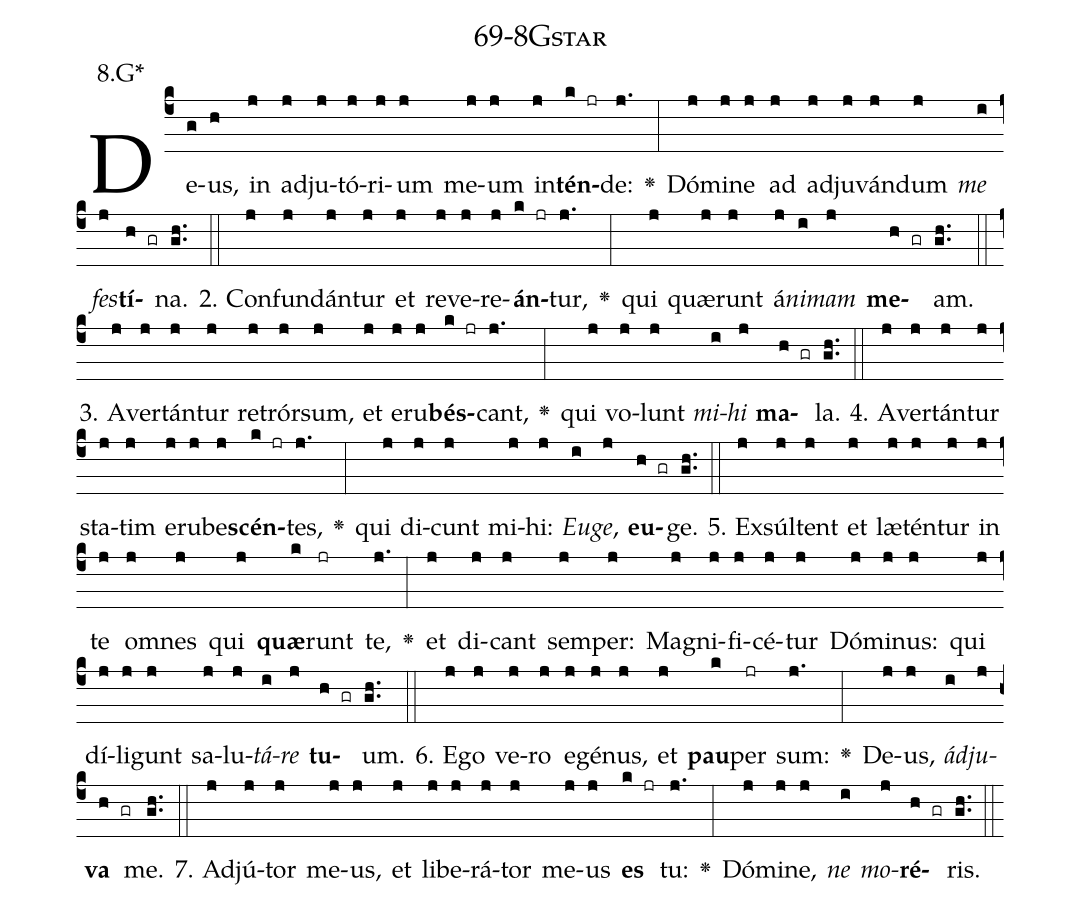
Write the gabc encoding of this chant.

name: 69-8Gstar;
annotation: 8.G*;
%%
(c4)De(g)us,(h) in(j) ad(j)ju(j)tó(j)ri(j)um(j) me(j)um(j) in(j)<b>tén</b>(k jr)de:(j.) <v>\greheightstar</v>(:) Dó(j)mi(j)ne(j) ad(j) ad(j)ju(j)ván(j)dum(j) <i>me</i>(i) <i>fes</i>(j)<b>tí</b>(h gr)na.(gh..) (::)
2. Con(j)fun(j)dán(j)tur(j) et(j) re(j)ve(j)re(j)<b>án</b>(k jr)tur,(j.) <v>\greheightstar</v>(:) qui(j) quæ(j)runt(j) á(j)<i>ni</i>(i)<i>mam</i>(j) <b>me</b>(h gr)am.(gh..) (::)
3. A(j)ver(j)tán(j)tur(j) re(j)trór(j)sum,(j) et(j) e(j)ru(j)<b>bés</b>(k jr)cant,(j.) <v>\greheightstar</v>(:) qui(j) vo(j)lunt(j) <i>mi</i>(i)<i>hi</i>(j) <b>ma</b>(h gr)la.(gh..) (::)
4. A(j)ver(j)tán(j)tur(j) sta(j)tim(j) e(j)ru(j)be(j)<b>scén</b>(k jr)tes,(j.) <v>\greheightstar</v>(:) qui(j) di(j)cunt(j) mi(j)hi:(j) <i>Eu</i>(i)<i>ge</i>,(j) <b>eu</b>(h gr)ge.(gh..) (::)
5. Ex(j)súl(j)tent(j) et(j) læ(j)tén(j)tur(j) in(j) te(j) om(j)nes(j) qui(j) <b>quæ</b>(k)runt(jr) te,(j.) <v>\greheightstar</v>(:) et(j) di(j)cant(j) sem(j)per:(j) Ma(j)gni(j)fi(j)cé(j)tur(j) Dó(j)mi(j)nus:(j) qui(j) dí(j)li(j)gunt(j) sa(j)lu(j)<i>tá</i>(i)<i>re</i>(j) <b>tu</b>(h gr)um.(gh..) (::)
6. E(j)go(j) ve(j)ro(j) e(j)gé(j)nus,(j) et(j) <b>pau</b>(k)per(jr) sum:(j.) <v>\greheightstar</v>(:) De(j)us,(j) <i>ád</i>(i)<i>ju</i>(j)<b>va</b>(h gr) me.(gh..) (::)
7. Ad(j)jú(j)tor(j) me(j)us,(j) et(j) li(j)be(j)rá(j)tor(j) me(j)us(j) <b>es</b>(k jr) tu:(j.) <v>\greheightstar</v>(:) Dó(j)mi(j)ne,(j) <i>ne</i>(i) <i>mo</i>(j)<b>ré</b>(h gr)ris.(gh..) (::)
